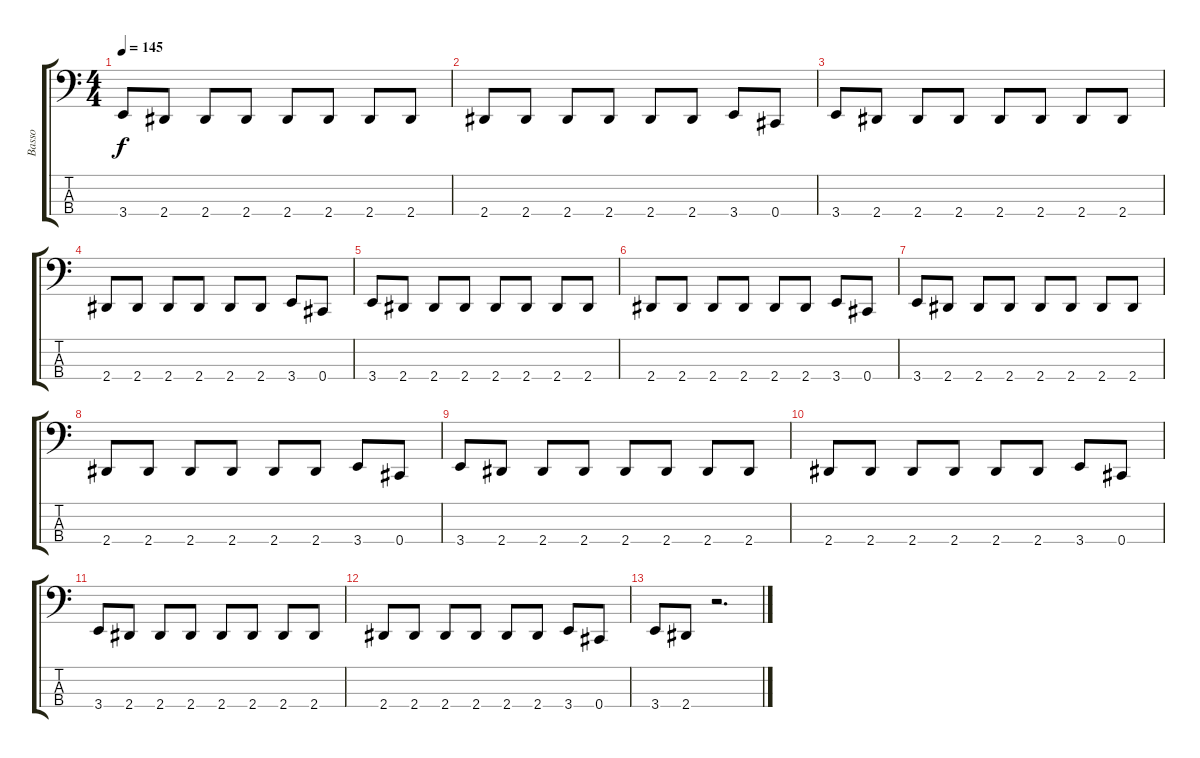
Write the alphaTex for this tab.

\track ("Basso" "Basso") {instrument electricbassfinger}
\staff {score tabs}
\tuning (G2 D2 A1 Db1) {hide}
\ts (4 4)
\tempo 145
\clef f4
\ks c
3.4.8{dy f} 2.4.8 2.4.8 2.4.8 2.4.8 2.4.8 2.4.8 2.4.8 |
2.4.8 2.4.8 2.4.8 2.4.8 2.4.8 2.4.8 3.4.8 0.4.8 |
3.4.8 2.4.8 2.4.8 2.4.8 2.4.8 2.4.8 2.4.8 2.4.8 |
2.4.8 2.4.8 2.4.8 2.4.8 2.4.8 2.4.8 3.4.8 0.4.8 |
3.4.8 2.4.8 2.4.8 2.4.8 2.4.8 2.4.8 2.4.8 2.4.8 |
2.4.8 2.4.8 2.4.8 2.4.8 2.4.8 2.4.8 3.4.8 0.4.8 |
3.4.8 2.4.8 2.4.8 2.4.8 2.4.8 2.4.8 2.4.8 2.4.8 |
2.4.8 2.4.8 2.4.8 2.4.8 2.4.8 2.4.8 3.4.8 0.4.8 |
3.4.8 2.4.8 2.4.8 2.4.8 2.4.8 2.4.8 2.4.8 2.4.8 |
2.4.8 2.4.8 2.4.8 2.4.8 2.4.8 2.4.8 3.4.8 0.4.8 |
3.4.8 2.4.8 2.4.8 2.4.8 2.4.8 2.4.8 2.4.8 2.4.8 |
2.4.8 2.4.8 2.4.8 2.4.8 2.4.8 2.4.8 3.4.8 0.4.8 |
3.4.8 2.4.8 r.2{d}
